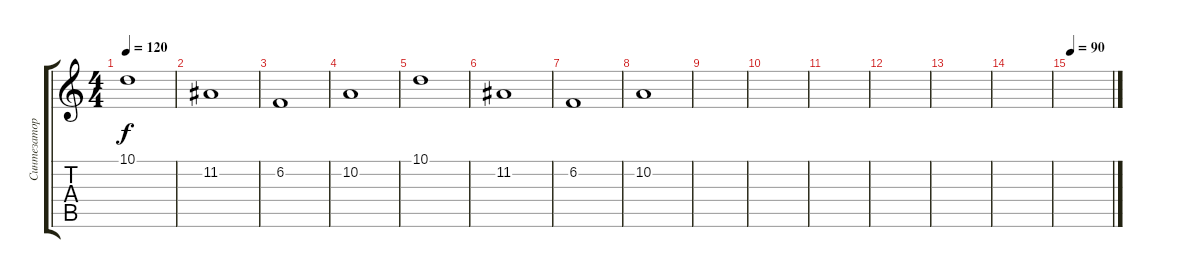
\track ("Синтезатор" "Синтезатор") {instrument pad4choir}
\staff {score tabs}
\tuning (E4 B3 G3 D3 A2 E2) {hide}
\ts (4 4)
\tempo 120
\clef g2
\ks c
10.1.1{dy f volume 13 instrument pad4choir} |
11.2.1 |
6.2.1 |
10.2.1 |
10.1.1{volume 13 instrument pad4choir} |
11.2.1 |
6.2.1 |
10.2.1 |
|
|
|
|
|
|
\tempo 90
